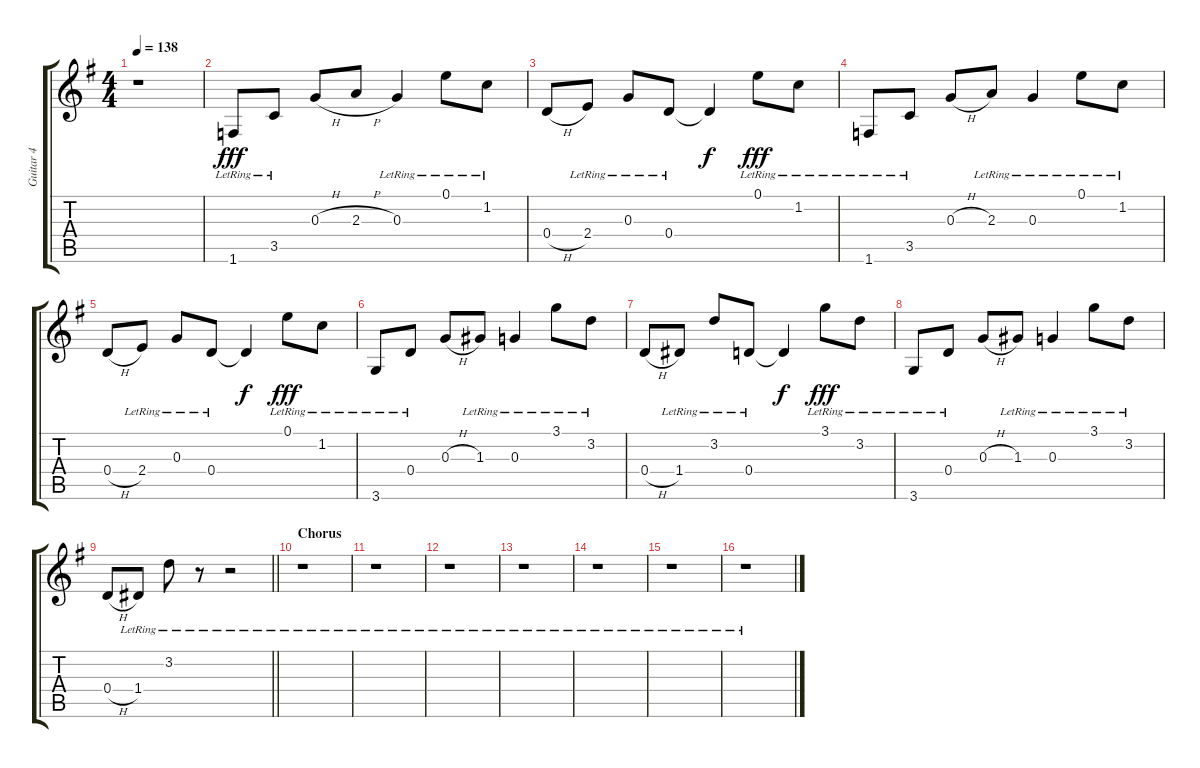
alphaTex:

\track ("Guitar 4" "Guitar 4") {instrument acousticguitarsteel}
\staff {score tabs}
\tuning (E4 B3 G3 D3 A2 E2) {hide}
\ts (4 4)
\tempo 138
\clef g2
\ks g
r.1{dy fff} |
1.6{lr}.8 3.5{lr}.8 0.3{h}.8 2.3{h}.8 0.3{lr}.4 0.1{lr}.8 1.2{lr}.8 |
0.4{h}.8 2.4{lr}.8 0.3{lr}.8 0.4{lr}.8 0.4{t}.4{dy f} 0.1{lr}.8{dy fff} 1.2{lr}.8 |
1.6{lr}.8 3.5{lr}.8 0.3{h}.8 2.3{lr}.8 0.3{lr}.4 0.1{lr}.8 1.2{lr}.8 |
0.4{h}.8 2.4{lr}.8 0.3{lr}.8 0.4{lr}.8 0.4{t}.4{dy f} 0.1{lr}.8{dy fff} 1.2{lr}.8 |
3.6{lr}.8 0.4{lr}.8 0.3{h}.8 1.3{lr}.8 0.3{lr}.4 3.1{lr}.8 3.2{lr}.8 |
0.4{h}.8 1.4{lr}.8 3.2{lr}.8 0.4{lr}.8 0.4{t}.4{dy f} 3.1{lr}.8{dy fff} 3.2{lr}.8 |
3.6{lr}.8 0.4{lr}.8 0.3{h}.8 1.3{lr}.8 0.3{lr}.4 3.1{lr}.8 3.2{lr}.8 |
\barLineRight lightlight
0.4{h}.8 1.4{lr}.8 3.2{lr}.8 r.8 r.2 |
\section ("" "Chorus")
r.1 |
r.1 |
r.1 |
r.1 |
r.1 |
r.1 |
r.1
